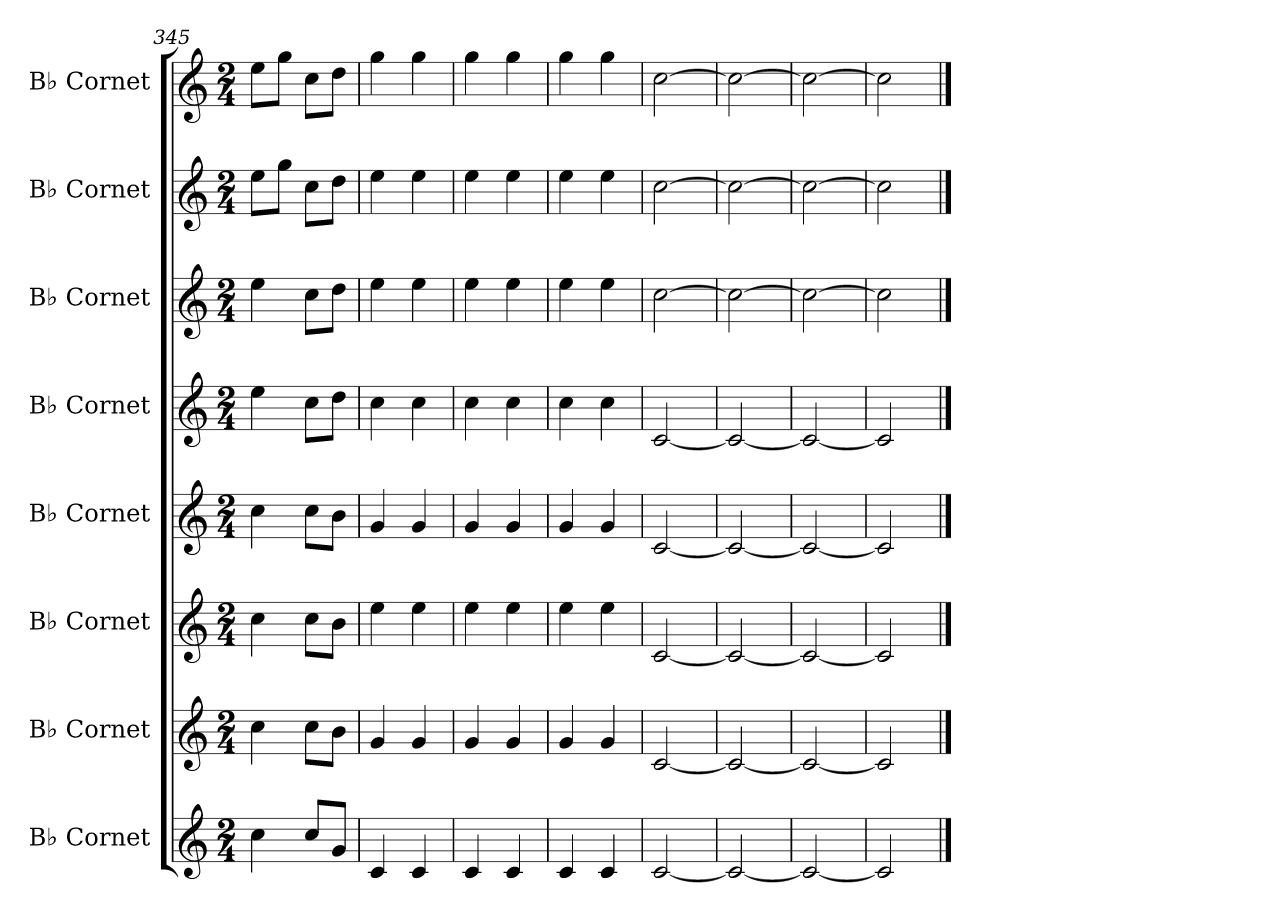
**kern	**kern	**kern	**kern	**kern	**kern	**kern	**kern
*part8	*part7	*part6	*part5	*part4	*part3	*part2	*part1
*staff8	*staff7	*staff6	*staff5	*staff4	*staff3	*staff2	*staff1
*I"B♭ Cornet	*I"B♭ Cornet	*I"B♭ Cornet	*I"B♭ Cornet	*I"B♭ Cornet	*I"B♭ Cornet	*I"B♭ Cornet	*I"B♭ Cornet
*I'B♭ Cnt.	*I'B♭ Cnt.	*I'B♭ Cnt.	*I'B♭ Cnt.	*I'B♭ Cnt.	*I'B♭ Cnt.	*I'B♭ Cnt.	*I'B♭ Cnt.
*clefG2	*clefG2	*clefG2	*clefG2	*clefG2	*clefG2	*clefG2	*clefG2
*ITrd1c2	*ITrd1c2	*ITrd1c2	*ITrd1c2	*ITrd1c2	*ITrd1c2	*ITrd1c2	*ITrd1c2
*k[b-e-]	*k[b-e-]	*k[b-e-]	*k[b-e-]	*k[b-e-]	*k[b-e-]	*k[b-e-]	*k[b-e-]
*M2/4	*M2/4	*M2/4	*M2/4	*M2/4	*M2/4	*M2/4	*M2/4
=345	=345	=345	=345	=345	=345	=345	=345
4b-\	4b-\	4b-\	4b-\	4dd\	4dd\	8dd\L	8dd\L
.	.	.	.	.	.	8ff\J	8ff\J
8b-/L	8b-\L	8b-\L	8b-\L	8b-\L	8b-\L	8b-\L	8b-\L
8f/J	8a\J	8a\J	8a\J	8cc\J	8cc\J	8cc\J	8cc\J
=346	=346	=346	=346	=346	=346	=346	=346
*	*	*	*	*	*	*	*MM150
4B-/	4f/	4dd\	4f/	4b-\	4dd\	4dd\	4ff\
4B-/	4f/	4dd\	4f/	4b-\	4dd\	4dd\	4ff\
=347	=347	=347	=347	=347	=347	=347	=347
*	*	*	*	*	*	*	*MM100
4B-/	4f/	4dd\	4f/	4b-\	4dd\	4dd\	4ff\
4B-/	4f/	4dd\	4f/	4b-\	4dd\	4dd\	4ff\
=348	=348	=348	=348	=348	=348	=348	=348
*	*	*	*	*	*	*	*MM70
4B-/	4f/	4dd\	4f/	4b-\	4dd\	4dd\	4ff\
4B-/	4f/	4dd\	4f/	4b-\	4dd\	4dd\	4ff\
=349	=349	=349	=349	=349	=349	=349	=349
*	*	*	*	*	*	*	*MM100
[2B-/	[2B-/	[2B-/	[2B-/	[2B-/	[2b-\	[2b-\	[2b-\
=350	=350	=350	=350	=350	=350	=350	=350
2B-/_	2B-/_	2B-/_	2B-/_	2B-/_	2b-\_	2b-\_	2b-\_
=351	=351	=351	=351	=351	=351	=351	=351
2B-/_	2B-/_	2B-/_	2B-/_	2B-/_	2b-\_	2b-\_	2b-\_
=352	=352	=352	=352	=352	=352	=352	=352
2B-/]	2B-/]	2B-/]	2B-/]	2B-/]	2b-\]	2b-\]	2b-\]
==	==	==	==	==	==	==	==
*-	*-	*-	*-	*-	*-	*-	*-
